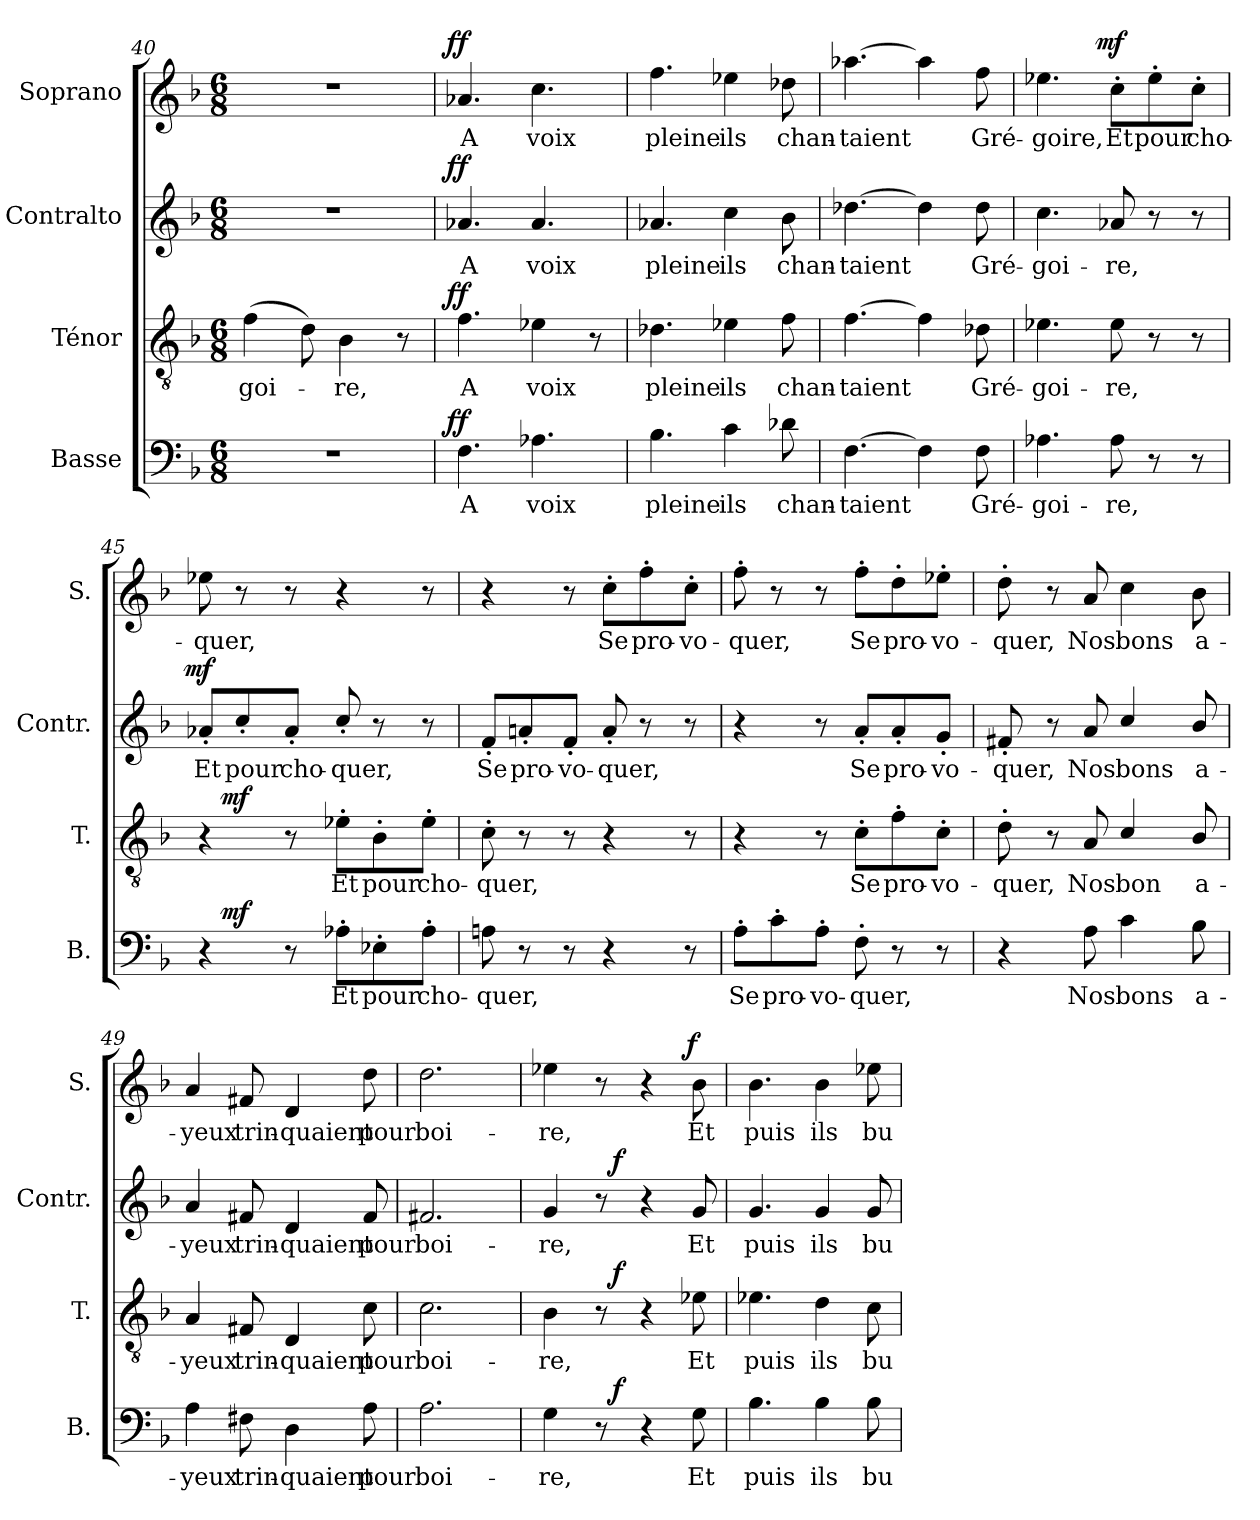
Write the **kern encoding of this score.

**kern	**text	**dynam	**kern	**text	**dynam	**kern	**text	**dynam	**kern	**text	**dynam
*part4	*part4	*part4	*part3	*part3	*part3	*part2	*part2	*part2	*part1	*part1	*part1
*staff4	*staff4	*staff4	*staff3	*staff3	*staff3	*staff2	*staff2	*staff2	*staff1	*staff1	*staff1
*I"Basse	*	*	*I"Ténor	*	*	*I"Contralto	*	*	*I"Soprano	*	*
*I'B.	*	*	*I'T.	*	*	*I'Contr.	*	*	*I'S.	*	*
*clefF4	*	*	*clefGv2	*	*	*clefG2	*	*	*clefG2	*	*
*k[b-]	*	*	*k[b-]	*	*	*k[b-]	*	*	*k[b-]	*	*
*F:	*	*	*F:	*	*	*F:	*	*	*F:	*	*
*M6/8	*	*	*M6/8	*	*	*M6/8	*	*	*M6/8	*	*
=40	=40	=40	=40	=40	=40	=40	=40	=40	=40	=40	=40
2.r	.	.	(>4f\	-goi-	.	2.r	.	.	2.r	.	.
.	.	.	8d\)	.	.	.	.	.	.	.	.
.	.	.	4B-\	-re,	.	.	.	.	.	.	.
.	.	.	8r	.	.	.	.	.	.	.	.
=41	=41	=41	=41	=41	=41	=41	=41	=41	=41	=41	=41
!	!	!LO:DY:a:cj	!	!	!LO:DY:a:cj	!	!	!LO:DY:a:cj	!	!	!LO:DY:a:cj
4.F\	A	ff	4.f\	A	ff	4.a-X/	A	ff	4.a-X/	A	ff
4.A-X\	voix	.	4e-X\	voix	.	4.a-/	voix	.	4.cc\	voix	.
.	.	.	8r	.	.	.	.	.	.	.	.
!!LO:LB:g=z
=42	=42	=42	=42	=42	=42	=42	=42	=42	=42	=42	=42
4.B-\	pleine	.	4.d-X\	pleine	.	4.a-X/	pleine	.	4.ff\	pleine	.
4c\	ils	.	4e-X\	ils	.	4cc\	ils	.	4ee-X\	ils	.
8d-X\	chan-	.	8f\	chan-	.	8b-\	chan-	.	8dd-X\	chan-	.
=43	=43	=43	=43	=43	=43	=43	=43	=43	=43	=43	=43
[4.F\	-taient	.	[4.f\	-taient	.	[4.dd-X\	-taient	.	[4.aa-X\	-taient	.
4F\]	.	.	4f\]	.	.	4dd-\]	.	.	4aa-\]	.	.
8F\	Gré-	.	8d-X\	Gré-	.	8dd-\	Gré-	.	8ff\	Gré-	.
=44	=44	=44	=44	=44	=44	=44	=44	=44	=44	=44	=44
4.A-X\	-goi-	.	4.e-X\	-goi-	.	4.cc\	-goi-	.	4.ee-X\	-goire,	.
!	!	!	!	!	!	!	!	!	!	!	!LO:DY:a:cj
8A-\	-re,	.	8e-\	-re,	.	8a-X/	-re,	.	8cc'>\L	Et	mf
8r	.	.	8r	.	.	8r	.	.	8ee-'>\	pour	.
8r	.	.	8r	.	.	8r	.	.	8cc'>\J	cho-	.
=45	=45	=45	=45	=45	=45	=45	=45	=45	=45	=45	=45
!	!	!	!	!	!	!	!	!LO:DY:a:cj	!	!	!
*^	*	*	*^	*	*	*	*	*	*	*	*
4r	8ryy	.	.	4r	8ryy	.	.	8a-X'>/L	Et	mf	8ee-X\	-quer,	.
!	!	!	!LO:DY:a:cj	!	!	!	!LO:DY:a:cj	!	!	!	!	!	!
.	2ryy	.	mf	.	2ryy	.	mf	8cc'>/	pour	.	8r	.	.
8r	.	.	.	8r	.	.	.	8a-'>/J	cho-	.	8r	.	.
8A-X'>\L	.	Et	.	8e-X'>\L	.	Et	.	8cc'>/	-quer,	.	4r	.	.
8E-X'>\	.	pour	.	8B-'>\	.	pour	.	8r	.	.	.	.	.
8A-'>\J	8ryy	cho-	.	8e-'>\J	8ryy	cho-	.	8r	.	.	8r	.	.
*v	*v	*	*	*	*	*	*	*	*	*	*	*	*
*	*	*	*v	*v	*	*	*	*	*	*	*	*
!!LO:LB:g=z
=46	=46	=46	=46	=46	=46	=46	=46	=46	=46	=46	=46
8Ani\	-quer,	.	8c'>\	-quer,	.	8f'>/L	Se	.	4r	.	.
8r	.	.	8r	.	.	8ani'>/	pro-	.	.	.	.
8r	.	.	8r	.	.	8f'>/J	-vo-	.	8r	.	.
4r	.	.	4r	.	.	8a'>/	-quer,	.	8cc'>\L	Se	.
.	.	.	.	.	.	8r	.	.	8ff'>\	pro-	.
8r	.	.	8r	.	.	8r	.	.	8cc'>\J	-vo-	.
=47	=47	=47	=47	=47	=47	=47	=47	=47	=47	=47	=47
8A'>\L	Se	.	4r	.	.	4r	.	.	8ff'>\	-quer,	.
8c'>\	pro-	.	.	.	.	.	.	.	8r	.	.
8A'>\J	-vo-	.	8r	.	.	8r	.	.	8r	.	.
8F'>\	-quer,	.	8c'>\L	Se	.	8a'>/L	Se	.	8ff'>\L	Se	.
8r	.	.	8f'>\	pro-	.	8a'>/	pro-	.	8dd'>\	pro-	.
8r	.	.	8c'>\J	-vo-	.	8g'>/J	-vo-	.	8ee-X'>\J	-vo-	.
=48	=48	=48	=48	=48	=48	=48	=48	=48	=48	=48	=48
*^	*	*	*	*	*	*^	*	*	*	*	*
4r	16ryy	.	.	8d'>\	-quer,	.	8f#X'>/	16ryy	-quer,	.	8dd'>\	-quer,	.
!	!	!	!LO:DY:a	!	!	!	!	!	!	!LO:DY:a	!	!	!
.	2ryy	.	cresc.	.	.	.	.	2ryy	.	cresc.	.	.	.
!	!	!	!	!	!	!LO:DY:a	!	!	!	!	!	!	!LO:DY:a
.	.	.	.	8r	.	cresc.	8r	.	.	.	8r	.	cresc.
8A\	.	Nos	.	8A/	Nos	.	8a/	.	Nos	.	8a/	Nos	.
4c\	.	bons	.	4c/	bon	.	4cc/	.	bons	.	4cc\	bons	.
.	8.ryy	.	.	.	.	.	.	8.ryy	.	.	.	.	.
8B-\	.	a-	.	8B-/	a-	.	8b-/	.	a-	.	8b-\	a-	.
*v	*v	*	*	*	*	*	*v	*v	*	*	*	*	*
!!LO:PB:g=z
=49	=49	=49	=49	=49	=49	=49	=49	=49	=49	=49	=49
4A\	yeux	.	4A/	yeux	.	4a/	yeux	.	4a/	-yeux	.
8F#X\	trin-	.	8F#X/	trin-	.	8f#X/	trin-	.	8f#X/	trin-	.
4D\	-quaient	.	4D/	-quaient	.	4d/	-quaient	.	4d/	-quaient	.
8A\	pour	.	8c\	pour	.	8f#/	pour	.	8dd\	pour	.
=50	=50	=50	=50	=50	=50	=50	=50	=50	=50	=50	=50
2.A\	boi-	.	2.c\	boi-	.	2.f#X/	boi-	.	2.dd\	boi-	.
=51	=51	=51	=51	=51	=51	=51	=51	=51	=51	=51	=51
*^	*	*	*^	*	*	*^	*	*	*	*	*
4G\	4ryy	-re,	.	4B-\	4ryy	-re,	.	4g/	4ryy	-re,	.	4ee-X\	-re,	.
8r	16ryy	.	.	8r	16ryy	.	.	8r	16ryy	.	.	8r	.	.
!	!	!	!LO:DY:a:cj	!	!	!	!LO:DY:a:cj	!	!	!	!LO:DY:a:cj	!	!	!
.	4..ryy	.	f	.	4..ryy	.	f	.	4..ryy	.	f	.	.	.
4r	.	.	.	4r	.	.	.	4r	.	.	.	4r	.	.
!	!	!	!	!	!	!	!	!	!	!	!	!	!	!LO:DY:a:cj
8G\	.	Et	.	8e-X\	.	Et	.	8g/	.	Et	.	8b-\	Et	f
*v	*v	*	*	*	*	*	*	*v	*v	*	*	*	*	*
*	*	*	*v	*v	*	*	*	*	*	*	*	*
=52	=52	=52	=52	=52	=52	=52	=52	=52	=52	=52	=52
4.B-\	puis	.	4.e-X\	puis	.	4.g/	puis	.	4.b-\	puis	.
4B-\	ils	.	4d\	ils	.	4g/	ils	.	4b-\	ils	.
8B-\	bu-	.	8c\	bu-	.	8g/	bu-	.	8ee-X\	bu-	.
=	=	=	=	=	=	=	=	=	=	=	=
*-	*-	*-	*-	*-	*-	*-	*-	*-	*-	*-	*-
